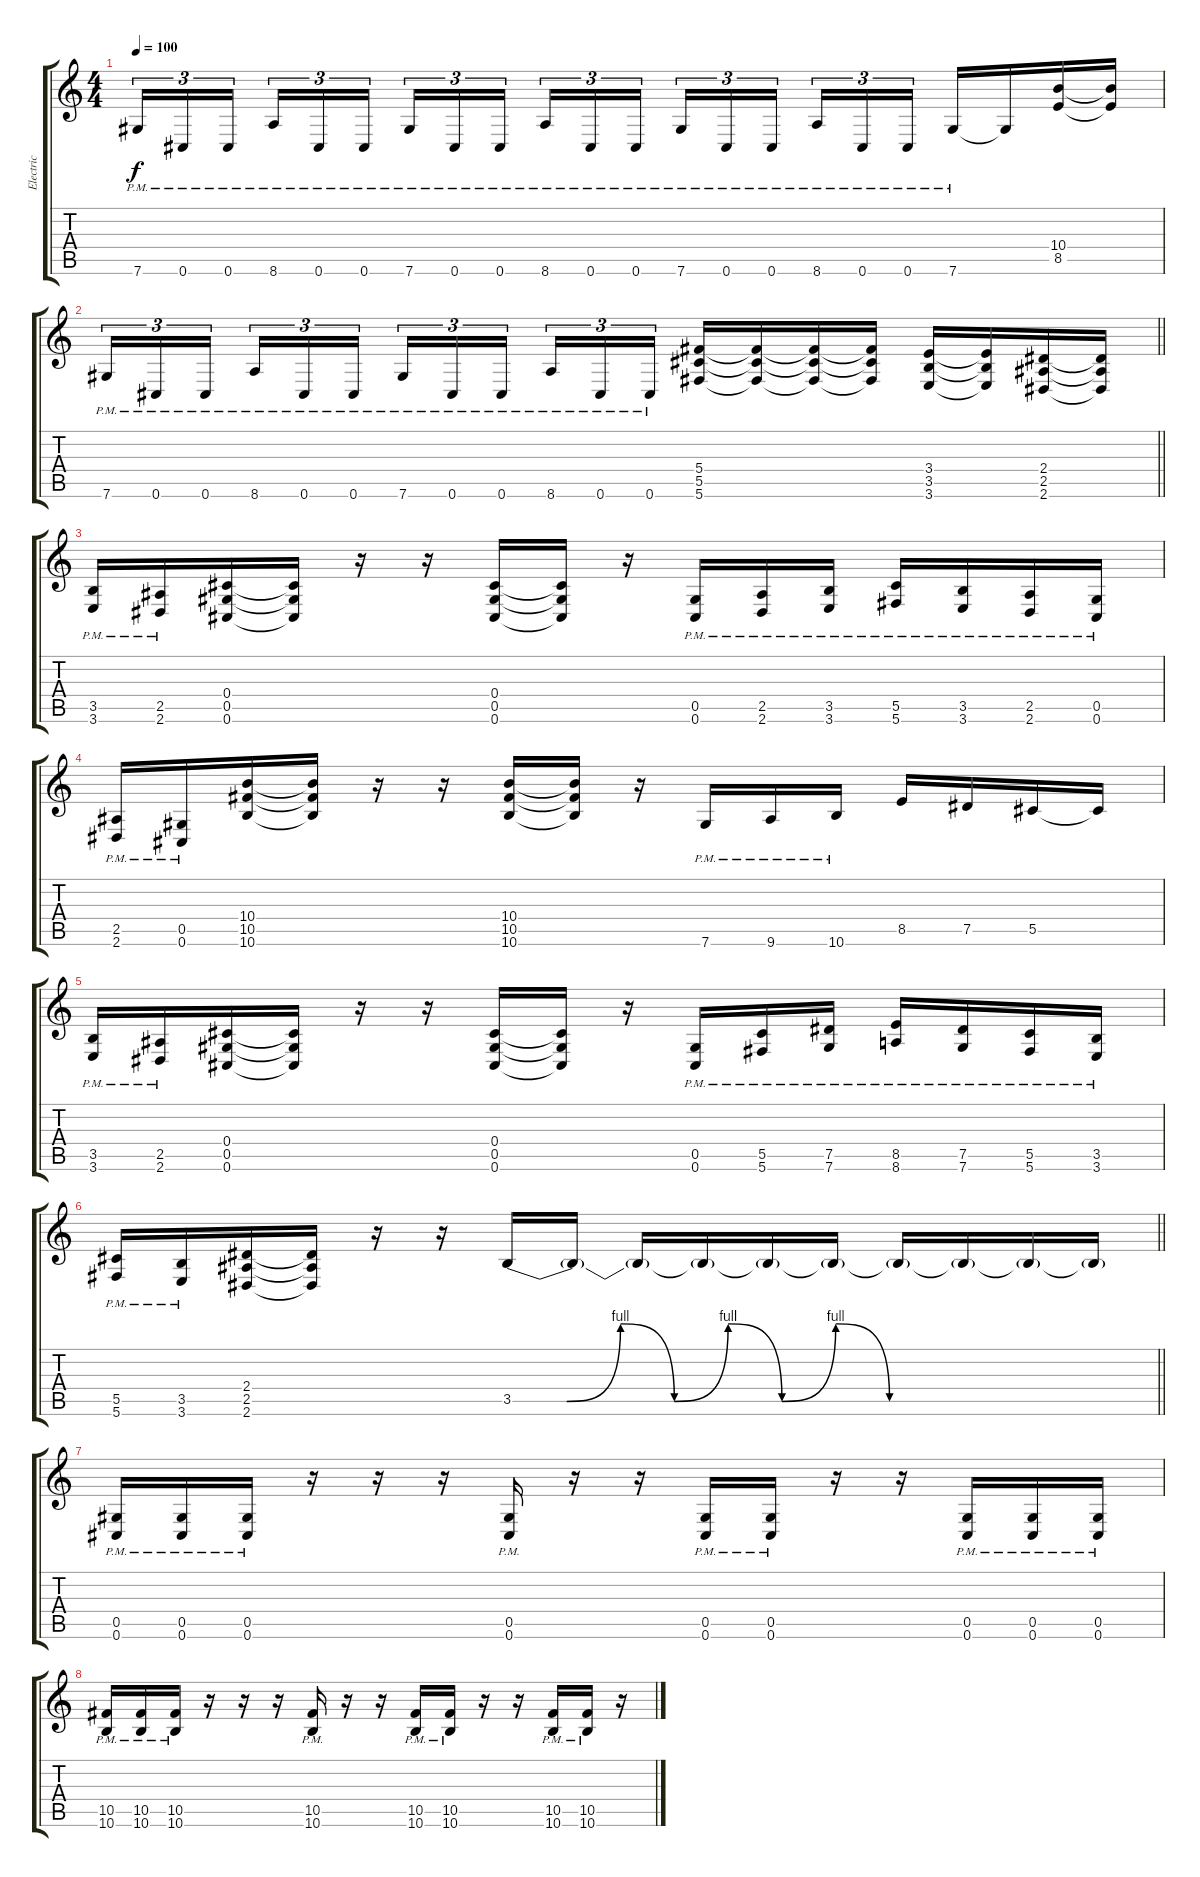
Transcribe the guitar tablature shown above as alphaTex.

\track ("Electric" "Electric") {instrument distortionguitar}
\staff {score tabs}
\tuning (Eb4 Bb3 Gb3 Db3 Ab2 Db2) {hide}
\ts (4 4)
\tempo 100
\clef g2
\ks c
7.6{pm}.16{tu (3 2) dy f beam Up} 0.6{pm}.16{tu (3 2) beam Up} 0.6{pm}.16{tu (3 2) beam Up beam splitsecondary} 8.6{pm}.16{tu (3 2) beam Up} 0.6{pm}.16{tu (3 2) beam Up} 0.6{pm}.16{tu (3 2) beam Up} 7.6{pm}.16{tu (3 2) beam Up} 0.6{pm}.16{tu (3 2) beam Up} 0.6{pm}.16{tu (3 2) beam Up beam splitsecondary} 8.6{pm}.16{tu (3 2) beam Up} 0.6{pm}.16{tu (3 2) beam Up} 0.6{pm}.16{tu (3 2) beam Up} 7.6{pm}.16{tu (3 2) beam Up} 0.6{pm}.16{tu (3 2) beam Up} 0.6{pm}.16{tu (3 2) beam Up beam splitsecondary} 8.6{pm}.16{tu (3 2) beam Up} 0.6{pm}.16{tu (3 2) beam Up} 0.6{pm}.16{tu (3 2) beam Up} 7.6{pm}.16{beam Up} 7.6{t}.16{beam Up} (10.4 8.5).16 (10.4{t} 8.5{t}).16 |
\barLineRight lightlight
7.6{pm}.16{tu (3 2) beam Up} 0.6{pm}.16{tu (3 2) beam Up} 0.6{pm}.16{tu (3 2) beam Up beam splitsecondary} 8.6{pm}.16{tu (3 2) beam Up} 0.6{pm}.16{tu (3 2) beam Up} 0.6{pm}.16{tu (3 2) beam Up} 7.6{pm}.16{tu (3 2) beam Up} 0.6{pm}.16{tu (3 2) beam Up} 0.6{pm}.16{tu (3 2) beam Up beam splitsecondary} 8.6{pm}.16{tu (3 2) beam Up} 0.6{pm}.16{tu (3 2) beam Up} 0.6{pm}.16{tu (3 2) beam Up} (5.4 5.5 5.6).16{beam Up} (5.4{t} 5.5{t} 5.6{t}).16{beam Up} (5.4{t} 5.5{t} 5.6{t}).16{beam Up} (5.4{t} 5.5{t} 5.6{t}).16 (3.4 3.5 3.6).16 (3.4{t} 3.5{t} 3.6{t}).16 (2.4 2.5 2.6).16 (2.4{t} 2.5{t} 2.6{t}).16 |
(3.5{pm} 3.6{pm}).16 (2.5{pm} 2.6{pm}).16 (0.4 0.5 0.6).16 (0.4{t} 0.5{t} 0.6{t}).16 r.16 r.16 (0.4 0.5 0.6).16 (0.4{t} 0.5{t} 0.6{t}).16 r.16 (0.5{pm} 0.6{pm}).16 (2.5{pm} 2.6{pm}).16 (3.5{pm} 3.6{pm}).16 (5.5{pm} 5.6{pm}).16 (3.5{pm} 3.6{pm}).16 (2.5{pm} 2.6{pm}).16 (0.5{pm} 0.6{pm}).16 |
(2.5{pm} 2.6{pm}).16 (0.5{pm} 0.6{pm}).16 (10.4 10.5 10.6).16 (10.4{t} 10.5{t} 10.6{t}).16 r.16 r.16 (10.4 10.5 10.6).16 (10.4{t} 10.5{t} 10.6{t}).16 r.16 7.6{pm}.16 9.6{pm}.16 10.6{pm}.16 8.5.16 7.5.16 5.5.16 5.5{t}.16 |
(3.5{pm} 3.6{pm}).16 (2.5{pm} 2.6{pm}).16 (0.4 0.5 0.6).16 (0.4{t} 0.5{t} 0.6{t}).16 r.16 r.16 (0.4 0.5 0.6).16 (0.4{t} 0.5{t} 0.6{t}).16 r.16 (0.5{pm} 0.6{pm}).16 (5.5{pm} 5.6{pm}).16 (7.5{pm} 7.6{pm}).16 (8.5{pm} 8.6{pm}).16 (7.5{pm} 7.6{pm}).16 (5.5{pm} 5.6{pm}).16 (3.5{pm} 3.6{pm}).16 |
\barLineRight lightlight
(5.5{pm} 5.6{pm}).16 (3.5{pm} 3.6{pm}).16 (2.4 2.5 2.6).16 (2.4{t} 2.5{t} 2.6{t}).16 r.16 r.16 3.5{be (custom 0 0 5 0 10 4 15 0 20 4 25 0 30 4 35 0 60 0)}.16 3.5{t}.16 3.5{t}.16 3.5{t}.16 3.5{t}.16 3.5{t}.16 3.5{t}.16 3.5{t}.16 3.5{t}.16 3.5{t}.16 |
(0.5{pm} 0.6{pm}).16 (0.5{pm} 0.6{pm}).16 (0.5{pm} 0.6{pm}).16 r.16 r.16 r.16 (0.5{pm} 0.6{pm}).16 r.16 r.16 (0.5{pm} 0.6{pm}).16 (0.5{pm} 0.6{pm}).16 r.16 r.16 (0.5{pm} 0.6{pm}).16 (0.5{pm} 0.6{pm}).16 (0.5{pm} 0.6{pm}).16 |
(10.5{pm} 10.6{pm}).16 (10.5{pm} 10.6{pm}).16 (10.5{pm} 10.6{pm}).16 r.16 r.16 r.16 (10.5{pm} 10.6{pm}).16 r.16 r.16 (10.5{pm} 10.6{pm}).16 (10.5{pm} 10.6{pm}).16 r.16 r.16 (10.5{pm} 10.6{pm}).16 (10.5{pm} 10.6{pm}).16 r.16
